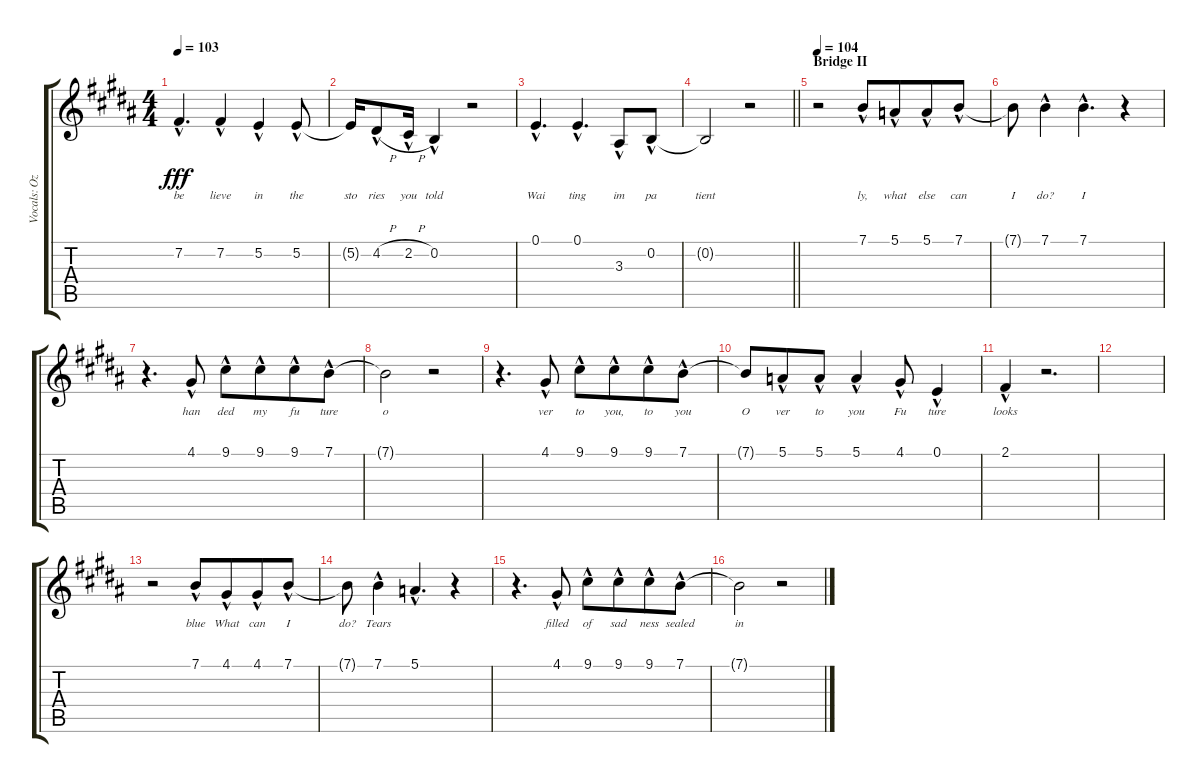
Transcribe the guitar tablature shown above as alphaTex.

\track ("Vocals: Ozzy" "Vocals: Oz") {instrument lead2sawtooth}
\staff {score tabs}
\tuning (E4 B3 G3 D3 A2 E2) {hide}
\ts (4 4)
\tempo 103
\clef g2
\ks b
7.2{hac}.4{d lyrics (0 "be") lyrics (1 "") lyrics (2 "") lyrics (3 "") lyrics (4 "") dy fff} 7.2{hac}.4{lyrics (0 "lieve") lyrics (1 "") lyrics (2 "") lyrics (3 "") lyrics (4 "")} 5.2{hac}.4{lyrics (0 "in") lyrics (1 "") lyrics (2 "") lyrics (3 "") lyrics (4 "")} 5.2{hac}.8{lyrics (0 "the") lyrics (1 "") lyrics (2 "") lyrics (3 "") lyrics (4 "")} |
5.2{t}.16{lyrics (0 "sto") lyrics (1 "") lyrics (2 "") lyrics (3 "") lyrics (4 "")} 4.2{h hac}.8{lyrics (0 "ries") lyrics (1 "") lyrics (2 "") lyrics (3 "") lyrics (4 "")} 2.2{h hac}.16{lyrics (0 "you") lyrics (1 "") lyrics (2 "") lyrics (3 "") lyrics (4 "")} 0.2{hac}.4{lyrics (0 "told") lyrics (1 "") lyrics (2 "") lyrics (3 "") lyrics (4 "")} r.2 |
0.1{hac}.4{d lyrics (0 "Wai") lyrics (1 "") lyrics (2 "") lyrics (3 "") lyrics (4 "")} 0.1{hac}.4{d lyrics (0 "ting") lyrics (1 "") lyrics (2 "") lyrics (3 "") lyrics (4 "")} 3.3{hac}.8{lyrics (0 "im") lyrics (1 "") lyrics (2 "") lyrics (3 "") lyrics (4 "")} 0.2{hac}.8{lyrics (0 "pa") lyrics (1 "") lyrics (2 "") lyrics (3 "") lyrics (4 "")} |
\barLineRight lightlight
0.2{t}.2{lyrics (0 "tient") lyrics (1 "") lyrics (2 "") lyrics (3 "") lyrics (4 "")} r.2 |
\section ("" "Bridge II")
\tempo 104
r.2 7.1{hac}.8{lyrics (0 "ly,") lyrics (1 "") lyrics (2 "") lyrics (3 "") lyrics (4 "") beam merge} 5.1{hac}.8{lyrics (0 "what") lyrics (1 "") lyrics (2 "") lyrics (3 "") lyrics (4 "") beam merge} 5.1{hac}.8{lyrics (0 "else") lyrics (1 "") lyrics (2 "") lyrics (3 "") lyrics (4 "")} 7.1{hac}.8{lyrics (0 "can") lyrics (1 "") lyrics (2 "") lyrics (3 "") lyrics (4 "")} |
7.1{t}.8{lyrics (0 "I") lyrics (1 "") lyrics (2 "") lyrics (3 "") lyrics (4 "")} 7.1{hac}.4{lyrics (0 "do?") lyrics (1 "") lyrics (2 "") lyrics (3 "") lyrics (4 "")} 7.1{hac}.4{d lyrics (0 "I") lyrics (1 "") lyrics (2 "") lyrics (3 "") lyrics (4 "")} r.4 |
r.4{d} 4.1{hac}.8{lyrics (0 "han") lyrics (1 "") lyrics (2 "") lyrics (3 "") lyrics (4 "") beam split} 9.1{hac}.8{lyrics (0 "ded") lyrics (1 "") lyrics (2 "") lyrics (3 "") lyrics (4 "")} 9.1{hac}.8{lyrics (0 "my") lyrics (1 "") lyrics (2 "") lyrics (3 "") lyrics (4 "") beam merge} 9.1{hac}.8{lyrics (0 "fu") lyrics (1 "") lyrics (2 "") lyrics (3 "") lyrics (4 "")} 7.1{hac}.8{lyrics (0 "ture") lyrics (1 "") lyrics (2 "") lyrics (3 "") lyrics (4 "")} |
7.1{t}.2{lyrics (0 "o") lyrics (1 "") lyrics (2 "") lyrics (3 "") lyrics (4 "")} r.2 |
r.4{d} 4.1{hac}.8{lyrics (0 "ver") lyrics (1 "") lyrics (2 "") lyrics (3 "") lyrics (4 "") beam split} 9.1{hac}.8{lyrics (0 "to") lyrics (1 "") lyrics (2 "") lyrics (3 "") lyrics (4 "")} 9.1{hac}.8{lyrics (0 "you,") lyrics (1 "") lyrics (2 "") lyrics (3 "") lyrics (4 "") beam merge} 9.1{hac}.8{lyrics (0 "to") lyrics (1 "") lyrics (2 "") lyrics (3 "") lyrics (4 "")} 7.1{hac}.8{lyrics (0 "you") lyrics (1 "") lyrics (2 "") lyrics (3 "") lyrics (4 "")} |
7.1{t}.8{lyrics (0 "O") lyrics (1 "") lyrics (2 "") lyrics (3 "") lyrics (4 "")} 5.1{hac}.8{lyrics (0 "ver") lyrics (1 "") lyrics (2 "") lyrics (3 "") lyrics (4 "") beam merge} 5.1{hac}.8{lyrics (0 "to") lyrics (1 "") lyrics (2 "") lyrics (3 "") lyrics (4 "")} 5.1{hac}.4{lyrics (0 "you") lyrics (1 "") lyrics (2 "") lyrics (3 "") lyrics (4 "")} 4.1{hac}.8{lyrics (0 "Fu") lyrics (1 "") lyrics (2 "") lyrics (3 "") lyrics (4 "")} 0.1{hac}.4{lyrics (0 "ture") lyrics (1 "") lyrics (2 "") lyrics (3 "") lyrics (4 "")} |
2.1{hac}.4{lyrics (0 "looks") lyrics (1 "") lyrics (2 "") lyrics (3 "") lyrics (4 "")} r.2{d} |
|
r.2 7.1{hac}.8{lyrics (0 "blue") lyrics (1 "") lyrics (2 "") lyrics (3 "") lyrics (4 "")} 4.1{hac}.8{lyrics (0 "What") lyrics (1 "") lyrics (2 "") lyrics (3 "") lyrics (4 "") beam merge} 4.1{hac}.8{lyrics (0 "can") lyrics (1 "") lyrics (2 "") lyrics (3 "") lyrics (4 "")} 7.1{hac}.8{lyrics (0 "I") lyrics (1 "") lyrics (2 "") lyrics (3 "") lyrics (4 "")} |
7.1{t}.8{lyrics (0 "do?") lyrics (1 "") lyrics (2 "") lyrics (3 "") lyrics (4 "")} 7.1{hac}.4{lyrics (0 "Tears") lyrics (1 "") lyrics (2 "") lyrics (3 "") lyrics (4 "")} 5.1{hac}.4{d lyrics (0 "") lyrics (1 "") lyrics (2 "") lyrics (3 "") lyrics (4 "")} r.4 |
r.4{d} 4.1{hac}.8{lyrics (0 "filled") lyrics (1 "") lyrics (2 "") lyrics (3 "") lyrics (4 "") beam split} 9.1{hac}.8{lyrics (0 "of") lyrics (1 "") lyrics (2 "") lyrics (3 "") lyrics (4 "")} 9.1{hac}.8{lyrics (0 "sad") lyrics (1 "") lyrics (2 "") lyrics (3 "") lyrics (4 "") beam merge} 9.1{hac}.8{lyrics (0 "ness") lyrics (1 "") lyrics (2 "") lyrics (3 "") lyrics (4 "")} 7.1{hac}.8{lyrics (0 "sealed") lyrics (1 "") lyrics (2 "") lyrics (3 "") lyrics (4 "")} |
7.1{t}.2{lyrics (0 "in") lyrics (1 "") lyrics (2 "") lyrics (3 "") lyrics (4 "")} r.2
